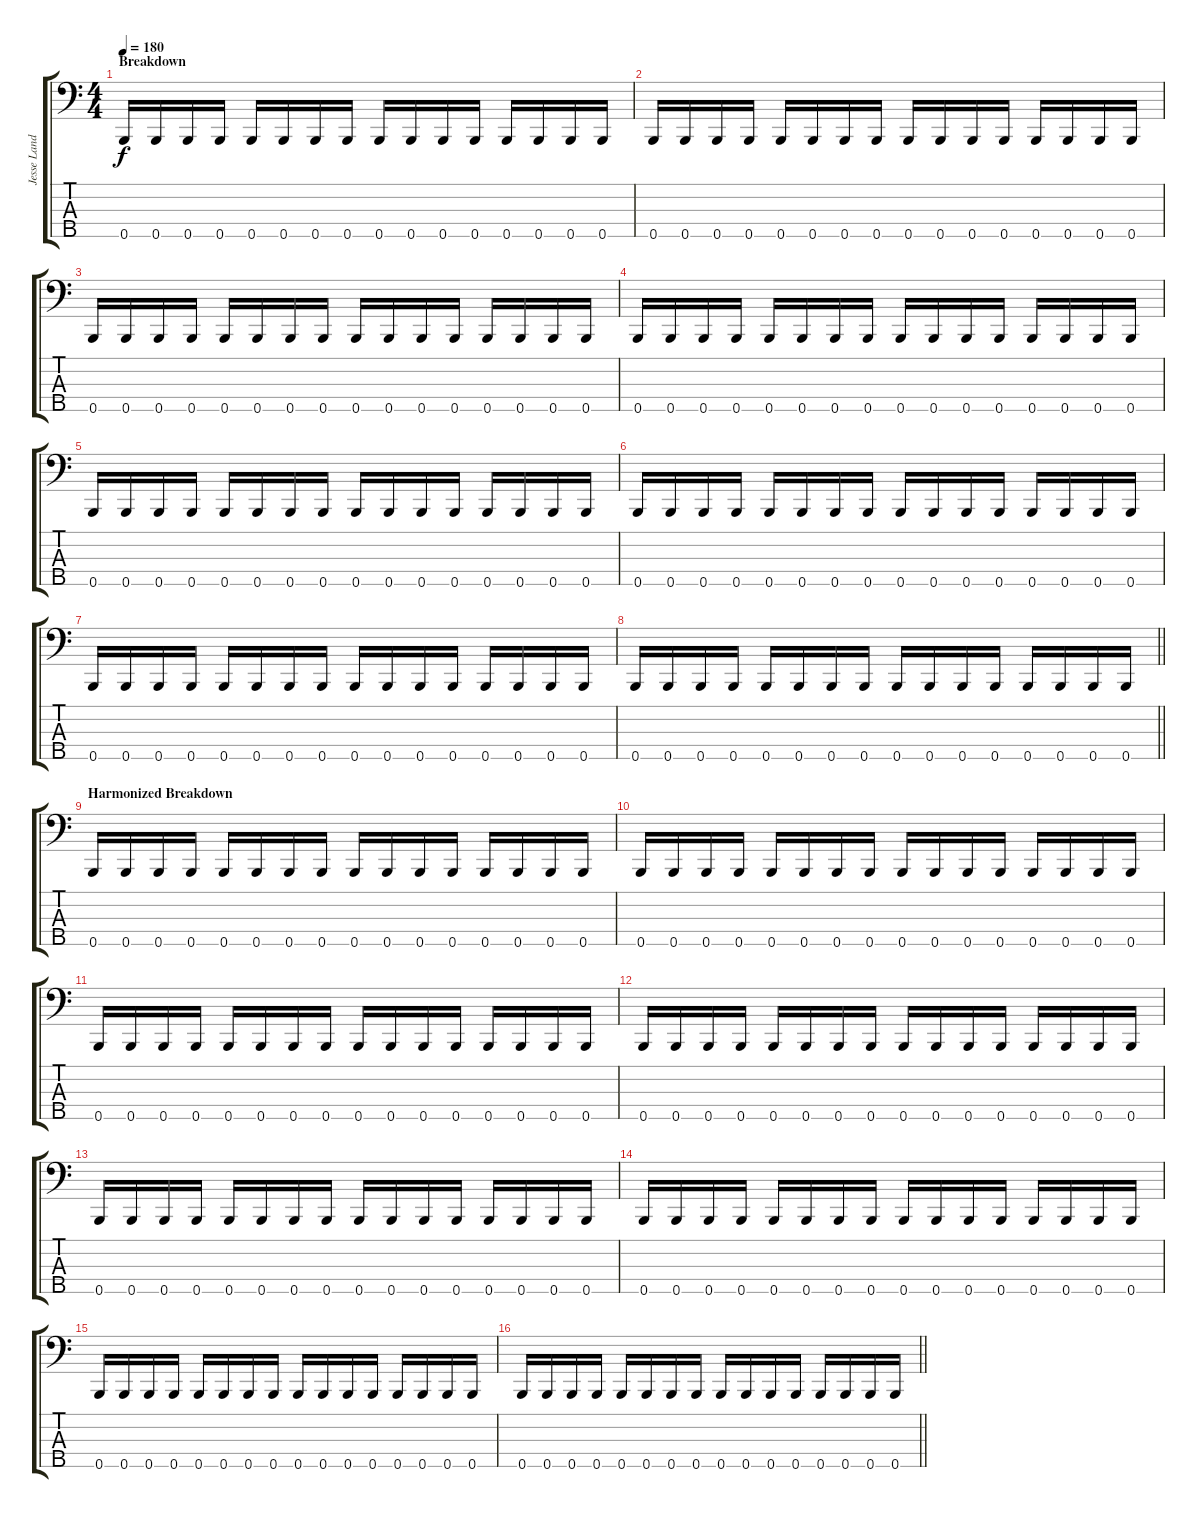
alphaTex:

\track ("Jesse Landry (Bass)" "Jesse Land") {instrument electricbassfinger}
\staff {score tabs}
\tuning (G2 D2 A1 E1 B0) {hide}
\ts (4 4)
\section ("" "Breakdown")
\tempo 180
\clef f4
\ks c
0.5.16{dy f} 0.5.16 0.5.16 0.5.16 0.5.16 0.5.16 0.5.16 0.5.16 0.5.16 0.5.16 0.5.16 0.5.16 0.5.16 0.5.16 0.5.16 0.5.16 |
0.5.16 0.5.16 0.5.16 0.5.16 0.5.16 0.5.16 0.5.16 0.5.16 0.5.16 0.5.16 0.5.16 0.5.16 0.5.16 0.5.16 0.5.16 0.5.16 |
0.5.16 0.5.16 0.5.16 0.5.16 0.5.16 0.5.16 0.5.16 0.5.16 0.5.16 0.5.16 0.5.16 0.5.16 0.5.16 0.5.16 0.5.16 0.5.16 |
0.5.16 0.5.16 0.5.16 0.5.16 0.5.16 0.5.16 0.5.16 0.5.16 0.5.16 0.5.16 0.5.16 0.5.16 0.5.16 0.5.16 0.5.16 0.5.16 |
0.5.16 0.5.16 0.5.16 0.5.16 0.5.16 0.5.16 0.5.16 0.5.16 0.5.16 0.5.16 0.5.16 0.5.16 0.5.16 0.5.16 0.5.16 0.5.16 |
0.5.16 0.5.16 0.5.16 0.5.16 0.5.16 0.5.16 0.5.16 0.5.16 0.5.16 0.5.16 0.5.16 0.5.16 0.5.16 0.5.16 0.5.16 0.5.16 |
0.5.16 0.5.16 0.5.16 0.5.16 0.5.16 0.5.16 0.5.16 0.5.16 0.5.16 0.5.16 0.5.16 0.5.16 0.5.16 0.5.16 0.5.16 0.5.16 |
\barLineRight lightlight
0.5.16 0.5.16 0.5.16 0.5.16 0.5.16 0.5.16 0.5.16 0.5.16 0.5.16 0.5.16 0.5.16 0.5.16 0.5.16 0.5.16 0.5.16 0.5.16 |
\section ("" "Harmonized Breakdown")
0.5.16 0.5.16 0.5.16 0.5.16 0.5.16 0.5.16 0.5.16 0.5.16 0.5.16 0.5.16 0.5.16 0.5.16 0.5.16 0.5.16 0.5.16 0.5.16 |
0.5.16 0.5.16 0.5.16 0.5.16 0.5.16 0.5.16 0.5.16 0.5.16 0.5.16 0.5.16 0.5.16 0.5.16 0.5.16 0.5.16 0.5.16 0.5.16 |
0.5.16 0.5.16 0.5.16 0.5.16 0.5.16 0.5.16 0.5.16 0.5.16 0.5.16 0.5.16 0.5.16 0.5.16 0.5.16 0.5.16 0.5.16 0.5.16 |
0.5.16 0.5.16 0.5.16 0.5.16 0.5.16 0.5.16 0.5.16 0.5.16 0.5.16 0.5.16 0.5.16 0.5.16 0.5.16 0.5.16 0.5.16 0.5.16 |
0.5.16 0.5.16 0.5.16 0.5.16 0.5.16 0.5.16 0.5.16 0.5.16 0.5.16 0.5.16 0.5.16 0.5.16 0.5.16 0.5.16 0.5.16 0.5.16 |
0.5.16 0.5.16 0.5.16 0.5.16 0.5.16 0.5.16 0.5.16 0.5.16 0.5.16 0.5.16 0.5.16 0.5.16 0.5.16 0.5.16 0.5.16 0.5.16 |
0.5.16 0.5.16 0.5.16 0.5.16 0.5.16 0.5.16 0.5.16 0.5.16 0.5.16 0.5.16 0.5.16 0.5.16 0.5.16 0.5.16 0.5.16 0.5.16 |
\barLineRight lightlight
0.5.16 0.5.16 0.5.16 0.5.16 0.5.16 0.5.16 0.5.16 0.5.16 0.5.16 0.5.16 0.5.16 0.5.16 0.5.16 0.5.16 0.5.16 0.5.16
